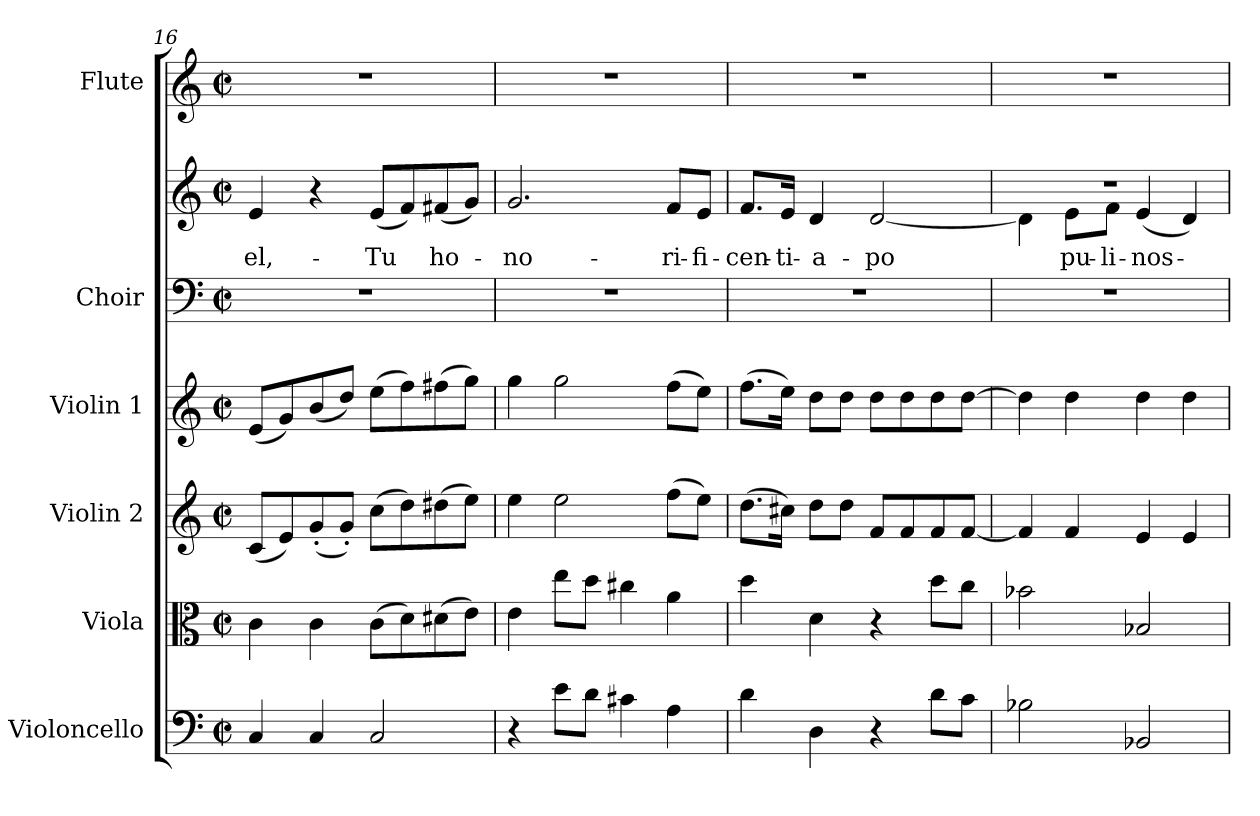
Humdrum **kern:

**kern	**kern	**kern	**kern	**kern	**kern	**text	**kern
*part6	*part5	*part4	*part3	*part2	*part2	*part2	*part1
*staff7	*staff6	*staff5	*staff4	*staff3	*staff2	*staff2	*staff1
*I"Violoncello	*I"Viola	*I"Violin 2	*I"Violin 1	*I"Choir	*	*	*I"Flute
*	*I'Vla.	*I'Vln. 2	*I'Vln. 1	*I'Choir	*	*	*I'2 Fl.
*clefF4	*clefC3	*clefG2	*clefG2	*clefF4	*clefG2	*	*clefG2
*k[]	*k[]	*k[]	*k[]	*k[]	*k[]	*	*k[]
*C:	*C:	*C:	*C:	*C:	*C:	*	*C:
*M2/2	*M2/2	*M2/2	*M2/2	*M2/2	*M2/2	*	*M2/2
*met(c|)	*met(c|)	*met(c|)	*met(c|)	*met(c|)	*met(c|)	*	*met(c|)
=16	=16	=16	=16	=16	=16	=16	=16
!	!	!	!	!	!	!LO:LY:b:color=#000000	!
4Ci/	4ci\	(8ci/L	(8ei/L	1r	4ei/	-el,-	1r
.	.	8ei/)	8gi/)	.	.	.	.
4Ci/	4ci\	(8g'i/	(8bi/	.	4r	.	.
.	.	8g'i/J)	8ddi/J)	.	.	.	.
!	!	!	!	!	!	!LO:LY:b:color=#000000	!
2Ci/	(8ci\L	(8cci\L	(8eei\L	.	(8ei/L	-Tu	.
.	8di\)	8ddi\)	8ffi\)	.	8fi/)	.	.
!	!	!	!	!	!	!LO:LY:b:color=#000000	!
.	(8d#Xi\	(8dd#Xi\	(8ff#Xi\	.	(8f#Xi/	ho-	.
.	8ei\J)	8eei\J)	8ggi\J)	.	8gi/J)	.	.
=17	=17	=17	=17	=17	=17	=17	=17
!	!	!	!	!	!	!LO:LY:b:color=#000000	!
4r	4ei\	4eei\	4ggi\	1r	2.gi/	-no-	1r
8ei\L	8eei\L	2eei\	2ggi\	.	.	.	.
8di\J	8ddi\J	.	.	.	.	.	.
4c#Xi\	4cc#Xi\	.	.	.	.	.	.
!	!	!	!	!	!	!LO:LY:b:color=#000000	!
4Ai\	4ai\	(8ffi\L	(8ffi\L	.	8fi/L	-ri-	.
!	!	!	!	!	!	!LO:LY:b:color=#000000	!
.	.	8eei\J)	8eei\J)	.	8ei/J	-fi-	.
!!LO:LB:g=z
=18	=18	=18	=18	=18	=18	=18	=18
!	!	!	!	!	!	!LO:LY:b:color=#000000	!
4di\	4ddi\	(8.ddi\L	(8.ffi\L	1r	8.fi/L	-cen-	1r
!	!	!	!	!	!	!LO:LY:b:color=#000000	!
.	.	16cc#Xi\Jk)	16eei\Jk)	.	16ei/Jk	-ti-	.
!	!	!	!	!	!	!LO:LY:b:color=#000000	!
4Di\	4di\	8ddi\L	8ddi\L	.	4di/	-a-	.
.	.	8ddi\J	8ddi\J	.	.	.	.
!	!	!	!	!	!	!LO:LY:b:color=#000000	!
4r	4r	8fi/L	8ddi\L	.	[2di/	-po-	.
.	.	8fi/	8ddi\	.	.	.	.
8di\L	8ddi\L	8fi/	8ddi\	.	.	.	.
8ci\J	8cci\J	[8fi/J	[8ddi\J	.	.	.	.
=19	=19	=19	=19	=19	=19	=19	=19
*	*	*	*	*	*^	*	*
2B-Xi\	2b-Xi\	4fi/]	4ddi\]	1r	1r	4di\]	.	1r
!	!	!	!	!	!	!	!LO:LY:b:color=#000000	!
.	.	4fi/	4ddi\	.	.	8ei\L	-pu-	.
!	!	!	!	!	!	!	!LO:LY:b:color=#000000	!
.	.	.	.	.	.	8fi\J	-li-	.
!	!	!	!	!	!	!	!LO:LY:b:color=#000000	!
2BB-Xi/	2B-Xi/	4ei/	4ddi\	.	.	(4ei/	-nos-	.
.	.	4ei/	4ddi\	.	.	4di/)	.	.
*	*	*	*	*	*v	*v	*	*
=	=	=	=	=	=	=	=
*-	*-	*-	*-	*-	*-	*-	*-
